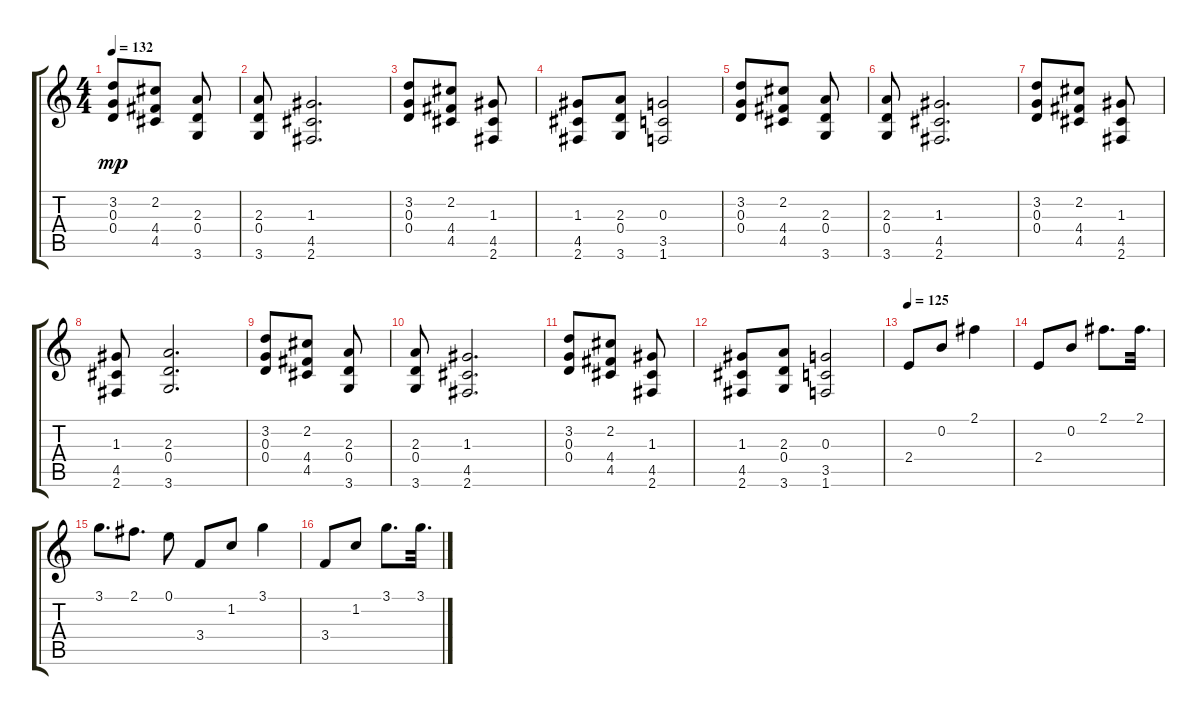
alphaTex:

\track "" {instrument distortionguitar}
\staff {score tabs}
\tuning (E4 B3 G3 D3 A2 E2) {hide}
\ts (4 4)
\tempo 132
\clef g2
\ks c
(3.2 0.3 0.4).8{dy mp} (2.2 4.4 4.5).8 (2.3 0.4 3.6).8 |
(2.3 0.4 3.6).8 (1.3 4.5 2.6).2{d} |
(3.2 0.3 0.4).8 (2.2 4.4 4.5).8 (1.3 4.5 2.6).8 |
(1.3 4.5 2.6).8 (2.3 0.4 3.6).8 (0.3 3.5 1.6).2 |
(3.2 0.3 0.4).8 (2.2 4.4 4.5).8 (2.3 0.4 3.6).8 |
(2.3 0.4 3.6).8 (1.3 4.5 2.6).2{d} |
(3.2 0.3 0.4).8 (2.2 4.4 4.5).8 (1.3 4.5 2.6).8 |
(1.3 4.5 2.6).8 (2.3 0.4 3.6).2{d} |
(3.2 0.3 0.4).8 (2.2 4.4 4.5).8 (2.3 0.4 3.6).8 |
(2.3 0.4 3.6).8 (1.3 4.5 2.6).2{d} |
(3.2 0.3 0.4).8 (2.2 4.4 4.5).8 (1.3 4.5 2.6).8 |
(1.3 4.5 2.6).8 (2.3 0.4 3.6).8 (0.3 3.5 1.6).2 |
\tempo 125
2.4.8 0.2.8 2.1.4 |
2.4.8 0.2.8 2.1.8{d} 2.1.32{d} |
3.1.8{d} 2.1.8{d} 0.1.8 3.4.8 1.2.8 3.1.4 |
3.4.8 1.2.8 3.1.8{d} 3.1.32{d}
